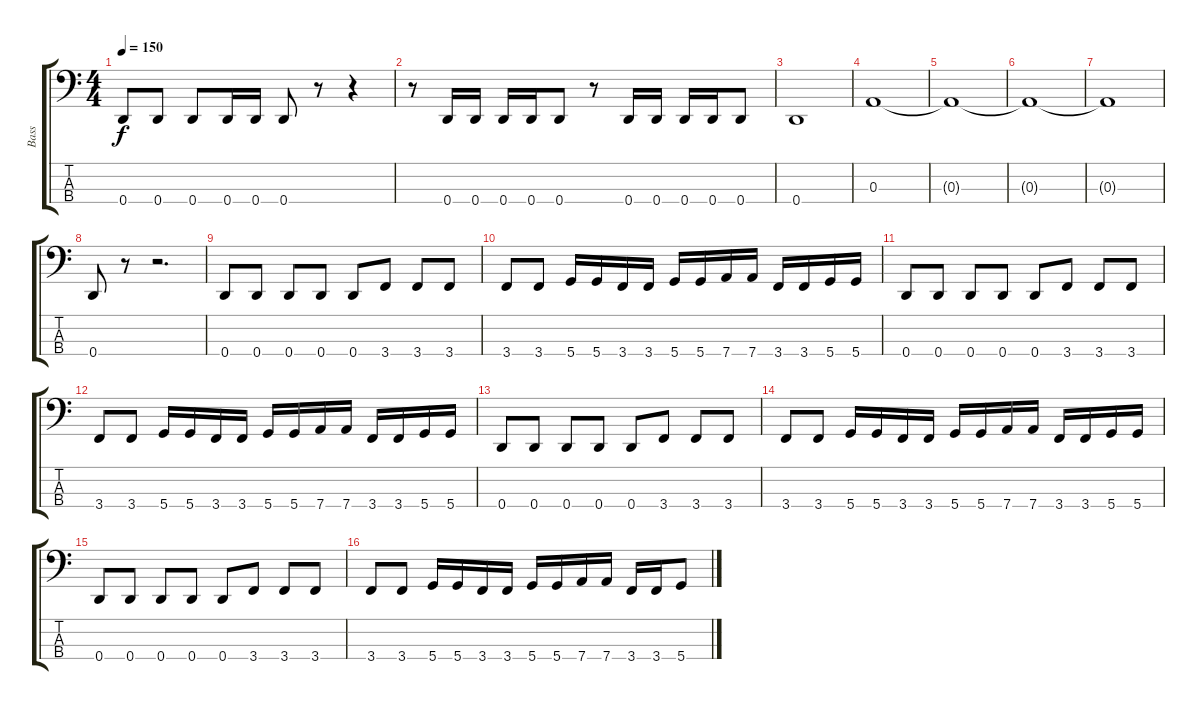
\track ("Bass" "Bass") {instrument electricbasspick}
\staff {score tabs}
\tuning (G2 D2 A1 D1) {hide}
\ts (4 4)
\tempo 150
\clef f4
\ks c
0.4.8{dy f} 0.4.8 0.4.8 0.4.16 0.4.16 0.4.8 r.8 r.4 |
r.8 0.4.16 0.4.16 0.4.16 0.4.16 0.4.8 r.8 0.4.16 0.4.16 0.4.16 0.4.16 0.4.8 |
0.4.1 |
0.3.1 |
0.3{t}.1 |
0.3{t}.1 |
0.3{t}.1 |
0.4.8 r.8 r.2{d} |
0.4.8 0.4.8 0.4.8 0.4.8 0.4.8 3.4.8 3.4.8 3.4.8 |
3.4.8 3.4.8 5.4.16 5.4.16 3.4.16 3.4.16 5.4.16 5.4.16 7.4.16 7.4.16 3.4.16 3.4.16 5.4.16 5.4.16 |
0.4.8 0.4.8 0.4.8 0.4.8 0.4.8 3.4.8 3.4.8 3.4.8 |
3.4.8 3.4.8 5.4.16 5.4.16 3.4.16 3.4.16 5.4.16 5.4.16 7.4.16 7.4.16 3.4.16 3.4.16 5.4.16 5.4.16 |
0.4.8 0.4.8 0.4.8 0.4.8 0.4.8 3.4.8 3.4.8 3.4.8 |
3.4.8 3.4.8 5.4.16 5.4.16 3.4.16 3.4.16 5.4.16 5.4.16 7.4.16 7.4.16 3.4.16 3.4.16 5.4.16 5.4.16 |
0.4.8 0.4.8 0.4.8 0.4.8 0.4.8 3.4.8 3.4.8 3.4.8 |
3.4.8 3.4.8 5.4.16 5.4.16 3.4.16 3.4.16 5.4.16 5.4.16 7.4.16 7.4.16 3.4.16 3.4.16 5.4.8
